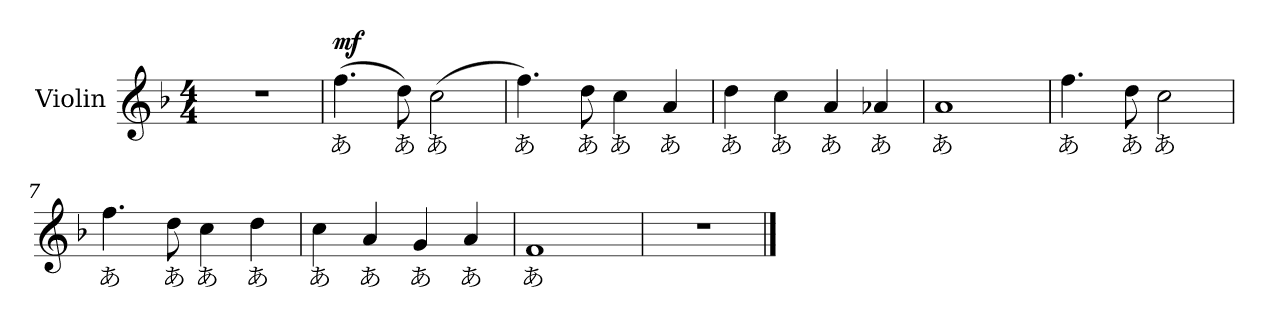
**kern	**text	**dynam
*part1	*part1	*part1
*staff1	*staff1	*staff1
*I"Violin	*	*
*I'Vln.	*	*
*clefG2	*	*
*k[b-]	*	*
*M4/4	*	*
*MM134	*	*
=1	=1	=1
1r	.	.
=2	=2	=2
!	!LO:LY:b	!LO:DY:b
(4.ff\	あ	mf
!	!LO:LY:b	!
8dd\)	あ	.
!	!LO:LY:b	!
(2cc\	あ	.
=3	=3	=3
!	!LO:LY:b	!
4.ff\)	あ	.
!	!LO:LY:b	!
8dd\	あ	.
!	!LO:LY:b	!
4cc\	あ	.
!	!LO:LY:b	!
4a/	あ	.
=4	=4	=4
!	!LO:LY:b	!
4dd\	あ	.
!	!LO:LY:b	!
4cc\	あ	.
!	!LO:LY:b	!
4a/	あ	.
!	!LO:LY:b	!
4a-X/	あ	.
=5	=5	=5
!	!LO:LY:b	!
1a	あ	.
=6	=6	=6
!	!LO:LY:b	!
4.ff\	あ	.
!	!LO:LY:b	!
8dd\	あ	.
!	!LO:LY:b	!
2cc\	あ	.
=7	=7	=7
!	!LO:LY:b	!
4.ff\	あ	.
!	!LO:LY:b	!
8dd\	あ	.
!	!LO:LY:b	!
4cc\	あ	.
!	!LO:LY:b	!
4dd\	あ	.
!!LO:LB:g=z
=8	=8	=8
!	!LO:LY:b	!
4cc\	あ	.
!	!LO:LY:b	!
4a/	あ	.
!	!LO:LY:b	!
4g/	あ	.
!	!LO:LY:b	!
4a/	あ	.
=9	=9	=9
!	!LO:LY:b	!
1f	あ	.
=10	=10	=10
1r	.	.
==	==	==
*-	*-	*-
